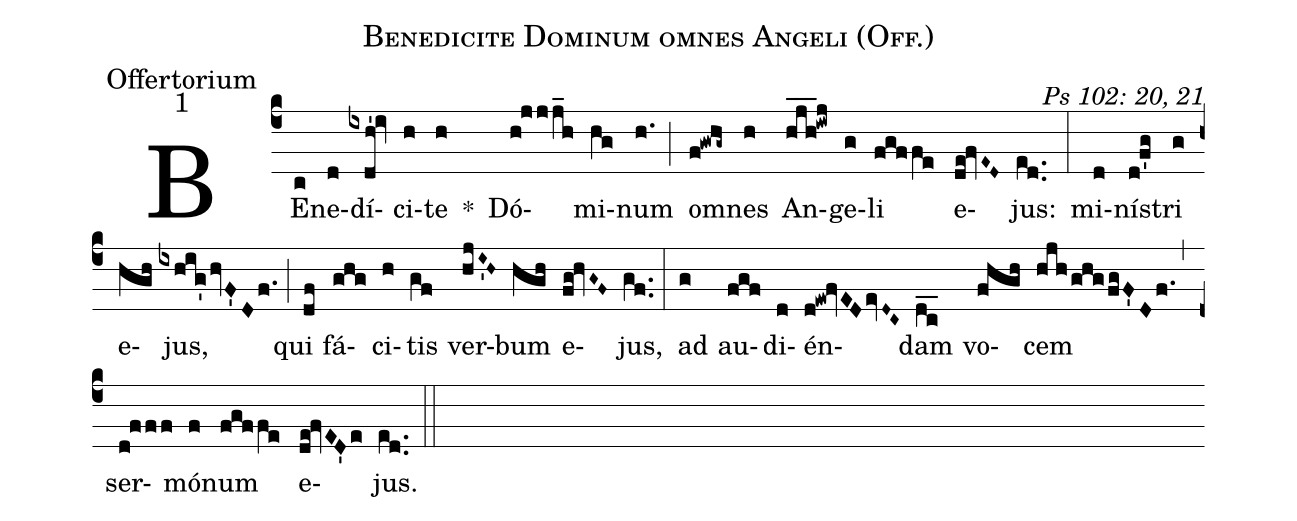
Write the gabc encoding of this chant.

name: Benedicite Dominum omnes Angeli  (Off.);
office-part: Offertorium;
mode: 1;
commentary: Ps 102: 20, 21;
%%
(c4) BE(c)ne(d)dí(ixdh'!iv)ci(h)te(h) *() Dó(h!jjj_h)mi(hg)num(h.) (;) om(f!gwhg~)nes(h) An(hjh___!iwj)ge(g)li(fgffe) e(de!fvE~D~)jus:(ed..) (:)
mi(d)nís(d!f'g)tri(g) e(hgh)jus,(ixhig'hvF'Df.) (;) qui(df) fá(ghg)ci(h)tis(gf) ver(hjI~'H~)bum(hgh) e(fg!hvG~F~)jus,(gf..) (:)
ad(g) au(fgf)di(d)én(d!ew!fvEDevD~C~)dam(dc__) vo(fhgh)cem(hjh/ghg/fgF'Df.) (,) ser(d!fff)mó(f)num(fgffe) e(de!fvED'e)jus.(ed..) (::)
